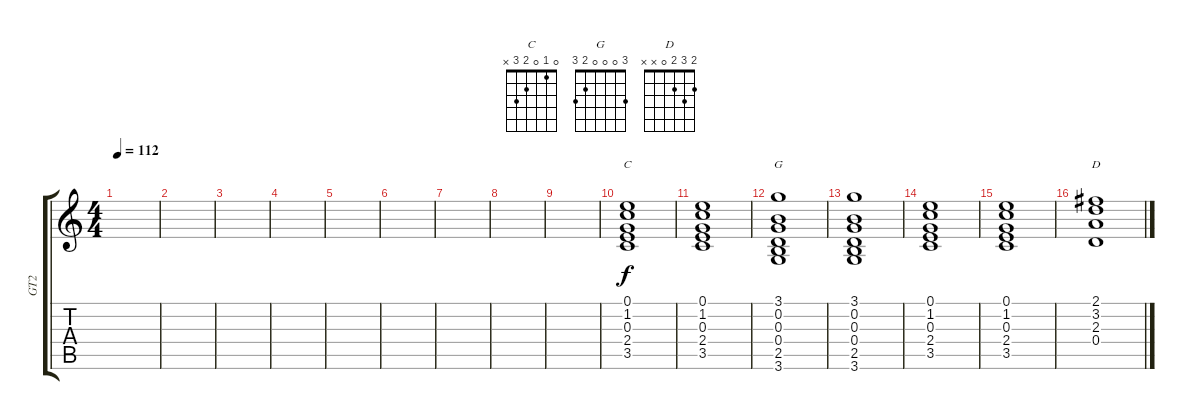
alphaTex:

\track ("GT2" "GT2") {instrument overdrivenguitar}
\staff {score tabs}
\tuning (E4 B3 G3 D3 A2 E2) {hide}
\chord ("C" 0 1 0 2 3 x)
\chord ("G" 3 0 0 0 2 3)
\chord ("D" 2 3 2 0 x x)
\ts (4 4)
\tempo 112
\clef g2
\ks c
|
|
|
|
|
|
|
|
|
(0.1 1.2 0.3 2.4 3.5).1{ch "C"} |
(0.1 1.2 0.3 2.4 3.5).1 |
(3.1 0.2 0.3 0.4 2.5 3.6).1{ch "G"} |
(3.1 0.2 0.3 0.4 2.5 3.6).1 |
(0.1 1.2 0.3 2.4 3.5).1 |
(0.1 1.2 0.3 2.4 3.5).1 |
(2.1 3.2 2.3 0.4).1{ch "D"}
